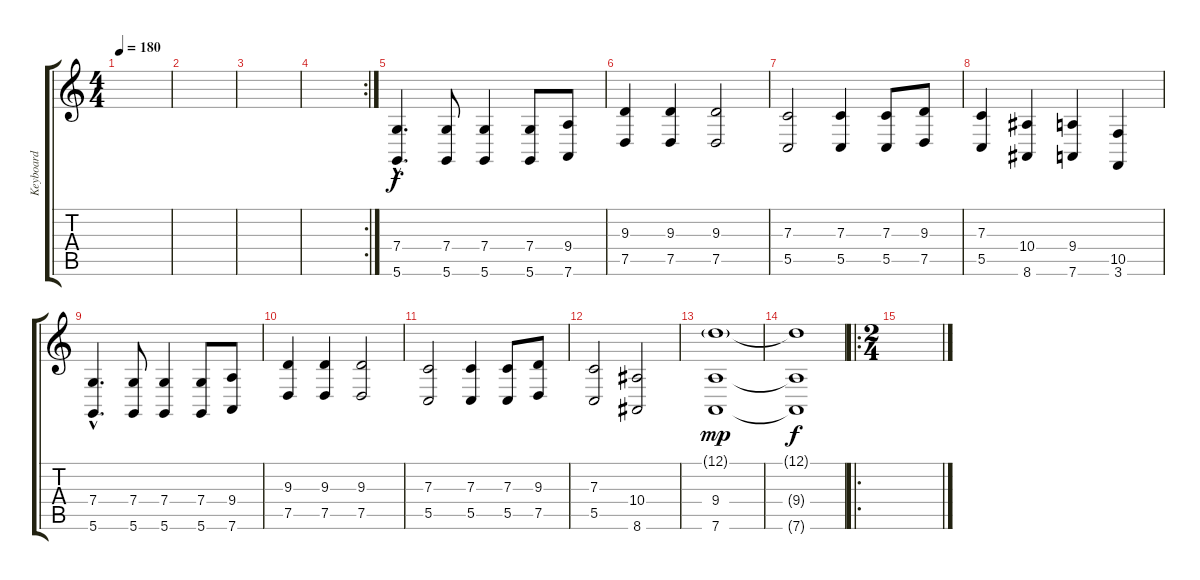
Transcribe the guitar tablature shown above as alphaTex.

\track ("Keyboard" "Keyboard") {instrument shanai}
\staff {score tabs}
\tuning (D4 A3 F3 C3 G2 D2) {hide}
\ts (4 4)
\tempo 180
\clef g2
\ks c
|
|
|
\rc 2
|
(7.4{hac} 5.6{hac}).4{d} (7.4 5.6).8 (7.4 5.6).4 (7.4 5.6).8 (9.4 7.6).8 |
(9.3 7.5).4 (9.3 7.5).4 (9.3 7.5).2 |
(7.3 5.5).2 (7.3 5.5).4 (7.3 5.5).8 (9.3 7.5).8 |
(7.3 5.5).4 (10.4 8.6).4 (9.4 7.6).4 (10.5 3.6).4 |
(7.4{hac} 5.6{hac}).4{d} (7.4 5.6).8 (7.4 5.6).4 (7.4 5.6).8 (9.4 7.6).8 |
(9.3 7.5).4 (9.3 7.5).4 (9.3 7.5).2 |
(7.3 5.5).2 (7.3 5.5).4 (7.3 5.5).8 (9.3 7.5).8 |
(7.3 5.5).2 (10.4 8.6).2 |
(12.1{g} 9.4 7.6).1{dy mp} |
(12.1{t} 9.4{t} 7.6{t}).1{dy f} |
\ro
\ts (2 4)
